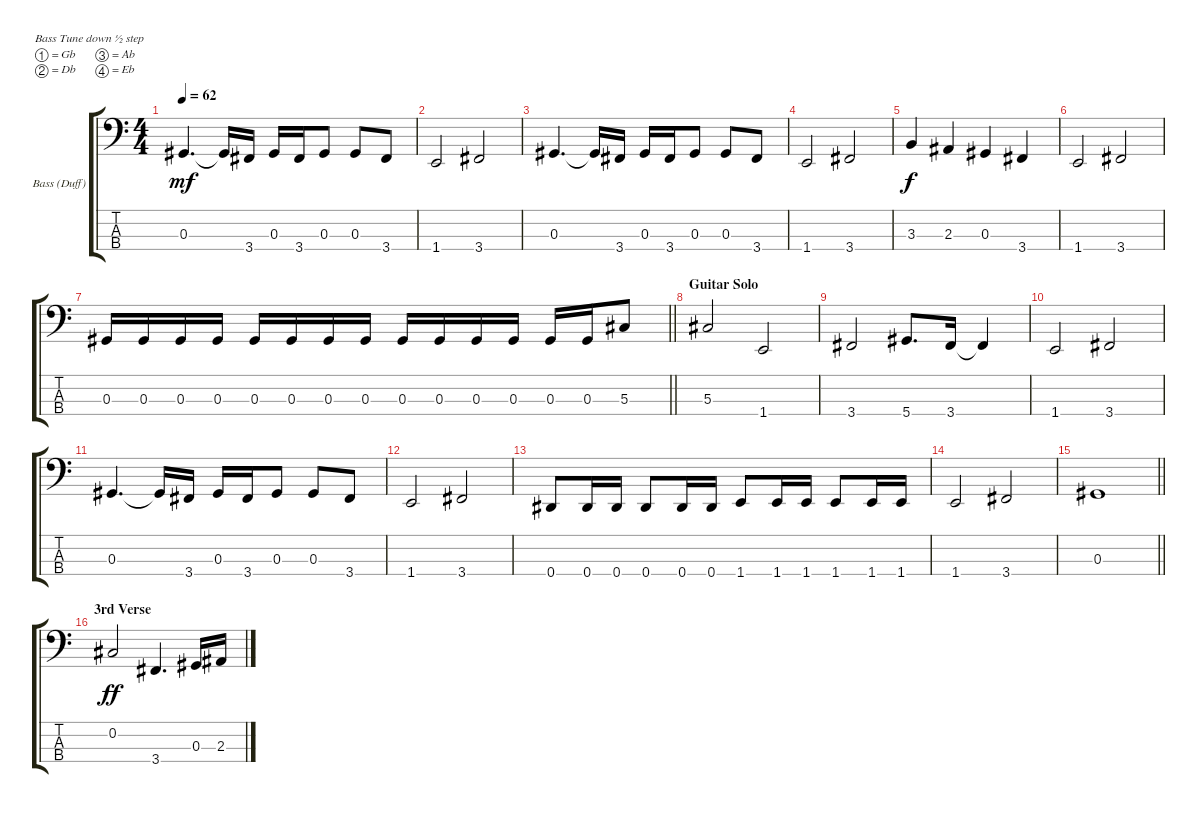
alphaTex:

\multiTrackTrackNamePolicy allsystems
\firstSystemTrackNameMode fullname
\firstSystemTrackNameOrientation horizontal
\otherSystemsTrackNameOrientation horizontal
\chordDiagramsInScore
\track ("Bass (Duff)" "E-Bass") {multiBarRest instrument electricbasspick}
\staff {score tabs}
\tuning (Gb2 Db2 Ab1 Eb1)
\ts (4 4)
\tempo 62
\clef f4
\ks c
0.3.4{d dy mf} 0.3{t}.16 3.4.16 0.3.16 3.4.16 0.3.8 0.3.8 3.4.8 |
1.4.2 3.4.2 |
0.3.4{d} 0.3{t}.16 3.4.16 0.3.16 3.4.16 0.3.8 0.3.8 3.4.8 |
1.4.2 3.4.2 |
3.3.4{dy f} 2.3.4 0.3.4 3.4.4 |
1.4.2 3.4.2 |
\barLineRight lightlight
0.3.16 0.3.16 0.3.16 0.3.16 0.3.16 0.3.16 0.3.16 0.3.16 0.3.16 0.3.16 0.3.16 0.3.16 0.3.16 0.3.16 5.3.8 |
\section ("" "Guitar Solo")
5.3.2 1.4.2 |
3.4.2 5.4.8{d} 3.4.16 3.4{t}.4 |
1.4.2 3.4.2 |
0.3.4{d} 0.3{t}.16 3.4.16 0.3.16 3.4.16 0.3.8 0.3.8 3.4.8 |
1.4.2 3.4.2 |
0.4.8 0.4.16 0.4.16 0.4.8 0.4.16 0.4.16 1.4.8 1.4.16 1.4.16 1.4.8 1.4.16 1.4.16 |
1.4.2 3.4.2 |
\barLineRight lightlight
0.3.1 |
\section ("" "3rd Verse")
0.2.2{dy ff} 3.4.4{d} 0.3.16 2.3.16
